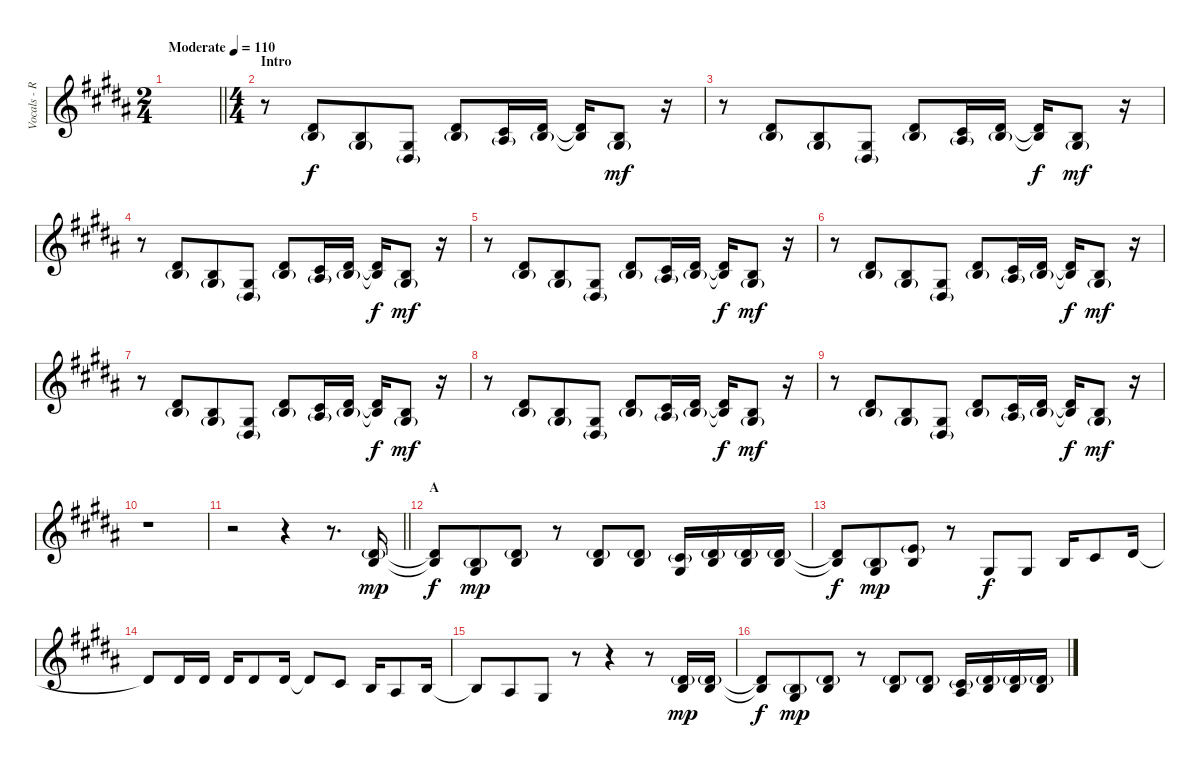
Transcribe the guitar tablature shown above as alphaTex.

\track ("Vocals - Ruki" "Vocals - R") {instrument lead6voice}
\staff {score}
\tuning (E4 B3 G3 D3 A2 E2) {hide}
\ts (2 4)
\tempo (110 "Moderate")
\clef g2
\barLineRight lightlight
\ks b
|
\ts (4 4)
\section ("" "Intro")
r.8 (4.2 4.3{g}).8{beam merge} (0.2 1.3{g}).8 (1.3 1.4{g}).8 (4.2 4.3{g}).8 (2.2 3.3{g}).16 (4.2 4.3{g}).16 (4.2{t} 4.3{t}).16{dy f} (0.2 1.3{g}).8{dy mf} r.16 |
r.8 (4.2 4.3{g}).8{beam merge} (0.2 1.3{g}).8 (1.3 1.4{g}).8 (4.2 4.3{g}).8 (2.2 3.3{g}).16 (4.2 4.3{g}).16 (4.2{t} 4.3{t}).16{dy f} (0.2 1.3{g}).8{dy mf} r.16 |
r.8 (4.2 4.3{g}).8{beam merge} (0.2 1.3{g}).8 (1.3 1.4{g}).8 (4.2 4.3{g}).8 (2.2 3.3{g}).16 (4.2 4.3{g}).16 (4.2{t} 4.3{t}).16{dy f} (0.2 1.3{g}).8{dy mf} r.16 |
r.8 (4.2 4.3{g}).8{beam merge} (0.2 1.3{g}).8 (1.3 1.4{g}).8 (4.2 4.3{g}).8 (2.2 3.3{g}).16 (4.2 4.3{g}).16 (4.2{t} 4.3{t}).16{dy f} (0.2 1.3{g}).8{dy mf} r.16 |
r.8 (4.2 4.3{g}).8{beam merge} (0.2 1.3{g}).8 (1.3 1.4{g}).8 (4.2 4.3{g}).8 (2.2 3.3{g}).16 (4.2 4.3{g}).16 (4.2{t} 4.3{t}).16{dy f} (0.2 1.3{g}).8{dy mf} r.16 |
r.8 (4.2 4.3{g}).8{beam merge} (0.2 1.3{g}).8 (1.3 1.4{g}).8 (4.2 4.3{g}).8 (2.2 3.3{g}).16 (4.2 4.3{g}).16 (4.2{t} 4.3{t}).16{dy f} (0.2 1.3{g}).8{dy mf} r.16 |
r.8 (4.2 4.3{g}).8{beam merge} (0.2 1.3{g}).8 (1.3 1.4{g}).8 (4.2 4.3{g}).8 (2.2 3.3{g}).16 (4.2 4.3{g}).16 (4.2{t} 4.3{t}).16{dy f} (0.2 1.3{g}).8{dy mf} r.16 |
r.8 (4.2 4.3{g}).8{beam merge} (0.2 1.3{g}).8 (1.3 1.4{g}).8 (4.2 4.3{g}).8 (2.2 3.3{g}).16 (4.2 4.3{g}).16 (4.2{t} 4.3{t}).16{dy f} (0.2 1.3{g}).8{dy mf} r.16 |
r.1 |
\barLineRight lightlight
r.2 r.4 r.8{d} (4.2{g} 4.3).16{dy mp} |
\section ("" "A")
(4.2{t} 4.3{t}).8{dy f} (0.2{g} 1.3).8{dy mp beam merge} (4.2{g} 4.3).8 r.8 (4.2{g} 4.3).8 (4.2{g} 4.3).8 (2.2{g} 1.3).16 (4.2{g} 4.3).16 (4.2{g} 4.3).16 (4.2{g} 4.3).16 |
(4.2{t} 4.3{t}).8{dy f} (0.2{g} 1.3).8{dy mp beam merge} (0.1{g} 0.2).8 r.8 1.3.8{dy f} 1.3.8 0.2.16 2.2.8 4.2.16 |
4.2{t}.8 4.2.16 4.2.16 4.2.16 4.2.8 4.2.16 4.2{t}.8 2.2.8 0.2.16 3.3.8 0.2.16 |
0.2{t}.8 3.3.8{beam merge} 1.3.8 r.8 r.4 r.8 (4.2{g} 4.3).16{dy mp} (4.2{g} 4.3).16 |
(4.2{t} 4.3{t}).8{dy f} (0.2{g} 1.3).8{dy mp beam merge} (4.2{g} 4.3).8 r.8 (4.2{g} 4.3).8 (4.2{g} 4.3).8 (2.2{g} 3.3).16 (4.2{g} 4.3).16 (4.2{g} 4.3).16 (4.2{g} 4.3).16
